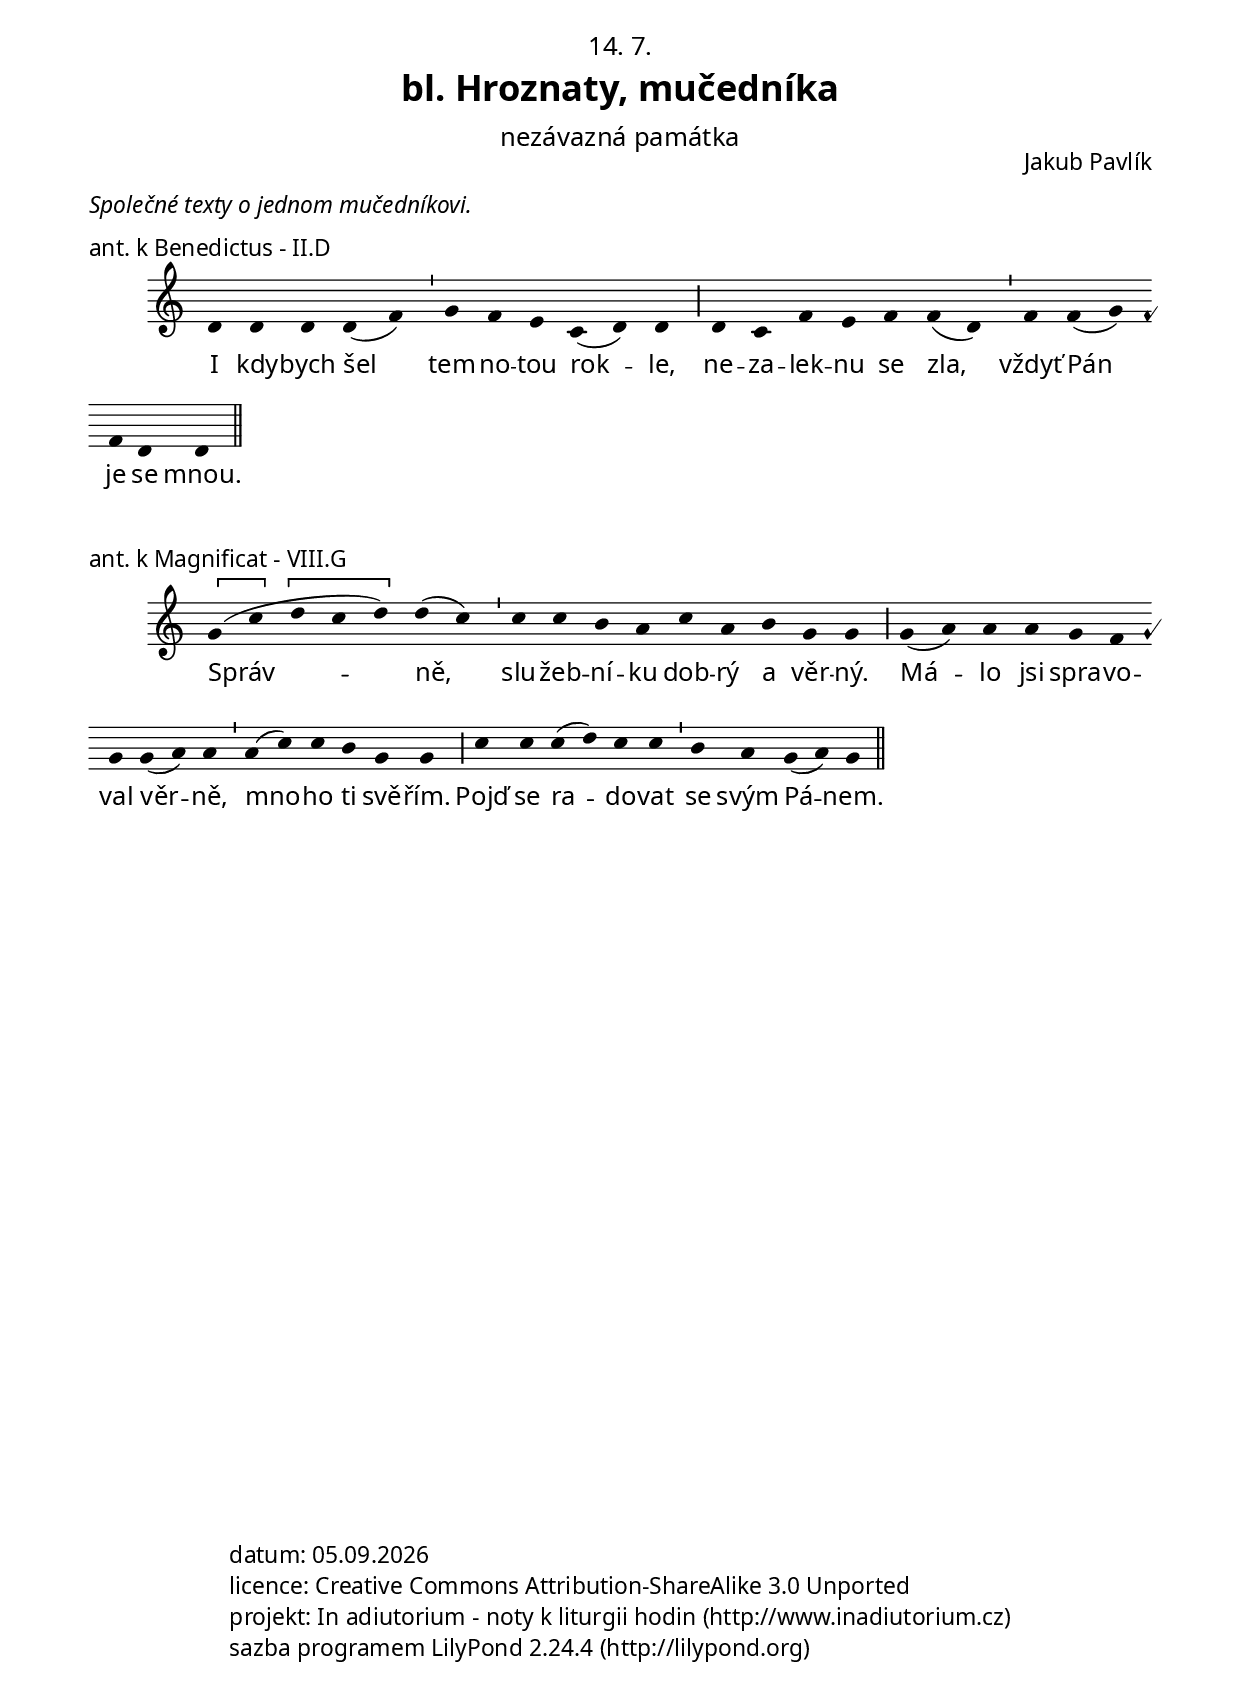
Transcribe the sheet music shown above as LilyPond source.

\version "2.19.16"

\include "../spolecne.ly"

\header {
  title = \markup\titleSvatek
            "bl. Hroznaty, mučedníka"
            "nezávazná památka"
            "14. 7."
  composer = "Jakub Pavlík"
}

\markup\communia #'(#:mucednik)

\score {
  \relative c' {
    \choralniRezim
    d4 d d d( f) \barMin
    g f e c( d) d \barMaior
    d c f e f f( d) \barMin
    f f( g) f d d \barFinalis
  }
  \addlyrics {
    I kdy -- bych šel
    tem -- no -- tou rok -- le,
    ne -- za -- lek -- nu se zla,
    vždyť Pán je se mnou.
  }
  \header {
    quid = "ant. k Benedictus"
    modus = "II"
    differentia = "D"
    psalmus = ""
    id = "aben"
    piece = \markup {\sestavTitulekBezZalmu}
  }
}

\score {
  \relative c'' {
    \choralniRezim
    \[ g4( c \] \[ d c d) \] d( c) \barMin
    c c b a c a b g g \barMaior
    g( a) a a g f g g( a) a \barMin
    a( c) c b g g \barMaior
    c c c( d) c c \barMin b a g( a) g \barFinalis
  }
  \addlyrics {
    Správ -- ně,
    slu -- žeb -- ní -- ku dob -- rý a věr -- ný.
    Má -- lo jsi spra -- vo -- val věr -- ně,
    mno -- ho ti svě -- řím.
    Pojď se ra -- do -- vat
    se svým Pá -- nem.
  }
  \header {
    quid = "ant. k Magnificat"
    modus = "VIII"
    differentia = "G"
    psalmus = ""
    fial = "antifony/mezidobi_nedeleA_31_33.ly#ne33a-rch-aben?delsi_text&upraveno"
    id = "amag"
    piece = \markup {\sestavTitulekBezZalmu}
  }
}